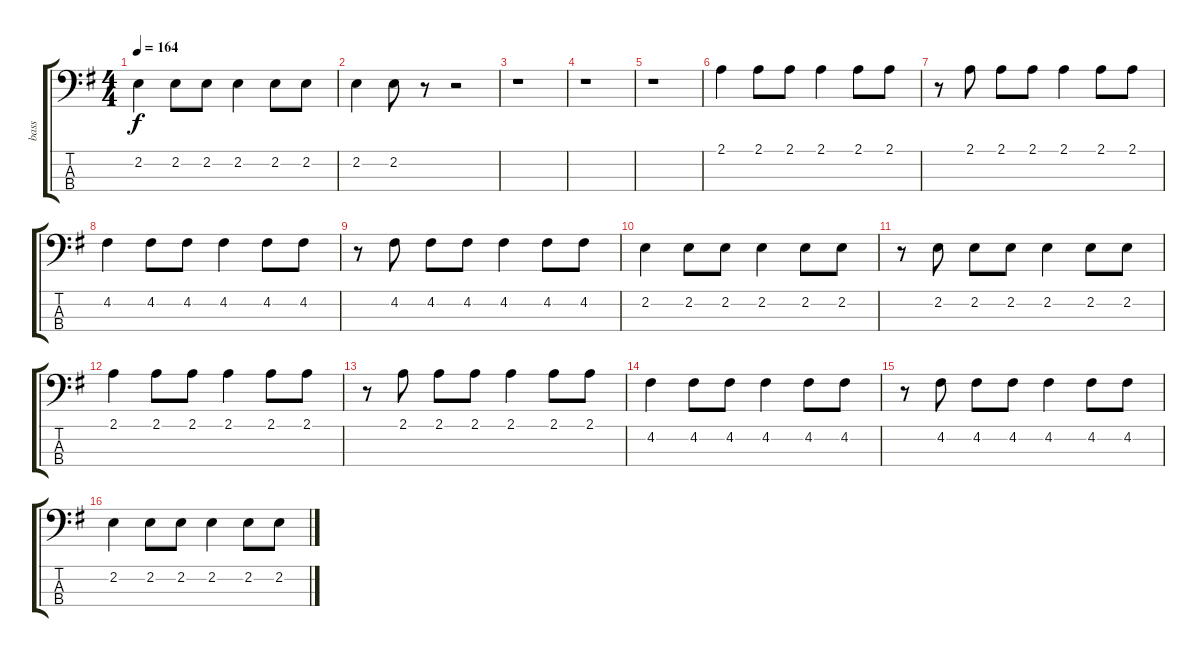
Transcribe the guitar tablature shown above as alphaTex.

\track ("bass" "bass") {instrument electricbassfinger}
\staff {score tabs}
\tuning (G2 D2 A1 E1) {hide}
\ts (4 4)
\tempo 164
\clef f4
\ks g
2.2.4{dy f} 2.2.8 2.2.8 2.2.4 2.2.8 2.2.8 |
2.2.4 2.2.8 r.8 r.2 |
r.1 |
r.1 |
r.1 |
2.1.4 2.1.8 2.1.8 2.1.4 2.1.8 2.1.8 |
r.8 2.1.8 2.1.8 2.1.8 2.1.4 2.1.8 2.1.8 |
4.2.4 4.2.8 4.2.8 4.2.4 4.2.8 4.2.8 |
r.8 4.2.8 4.2.8 4.2.8 4.2.4 4.2.8 4.2.8 |
2.2.4 2.2.8 2.2.8 2.2.4 2.2.8 2.2.8 |
r.8 2.2.8 2.2.8 2.2.8 2.2.4 2.2.8 2.2.8 |
2.1.4 2.1.8 2.1.8 2.1.4 2.1.8 2.1.8 |
r.8 2.1.8 2.1.8 2.1.8 2.1.4 2.1.8 2.1.8 |
4.2.4 4.2.8 4.2.8 4.2.4 4.2.8 4.2.8 |
r.8 4.2.8 4.2.8 4.2.8 4.2.4 4.2.8 4.2.8 |
2.2.4 2.2.8 2.2.8 2.2.4 2.2.8 2.2.8
